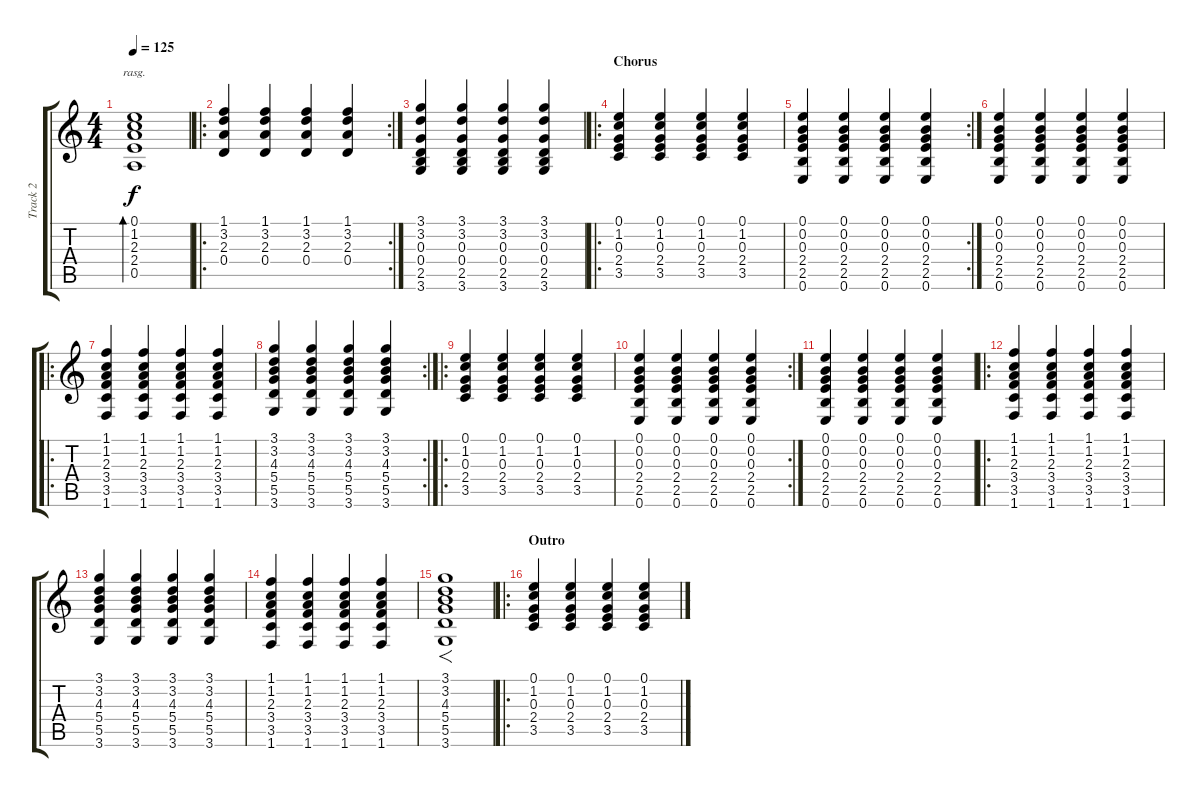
\track ("Track 2" "Track 2") {instrument acousticguitarnylon}
\staff {score tabs}
\tuning (E4 B3 G3 D3 A2 E2) {hide}
\ts (4 4)
\tempo 125
\clef g2
\ks c
(0.1 1.2 2.3 2.4 0.5).1{bd 120 rasg ii dy f} |
\ro
\rc 2
(1.1 3.2 2.3 0.4).4 (1.1 3.2 2.3 0.4).4 (1.1 3.2 2.3 0.4).4 (1.1 3.2 2.3 0.4).4 |
(3.1 3.2 0.3 0.4 2.5 3.6).4 (3.1 3.2 0.3 0.4 2.5 3.6).4 (3.1 3.2 0.3 0.4 2.5 3.6).4 (3.1 3.2 0.3 0.4 2.5 3.6).4 |
\ro
\section ("" "Chorus")
(0.1 1.2 0.3 2.4 3.5).4 (0.1 1.2 0.3 2.4 3.5).4 (0.1 1.2 0.3 2.4 3.5).4 (0.1 1.2 0.3 2.4 3.5).4 |
\rc 2
(0.1 0.2 0.3 2.4 2.5 0.6).4 (0.1 0.2 0.3 2.4 2.5 0.6).4 (0.1 0.2 0.3 2.4 2.5 0.6).4 (0.1 0.2 0.3 2.4 2.5 0.6).4 |
(0.1 0.2 0.3 2.4 2.5 0.6).4 (0.1 0.2 0.3 2.4 2.5 0.6).4 (0.1 0.2 0.3 2.4 2.5 0.6).4 (0.1 0.2 0.3 2.4 2.5 0.6).4 |
\ro
(1.1 1.2 2.3 3.4 3.5 1.6).4 (1.1 1.2 2.3 3.4 3.5 1.6).4 (1.1 1.2 2.3 3.4 3.5 1.6).4 (1.1 1.2 2.3 3.4 3.5 1.6).4 |
\rc 2
(3.1 3.2 4.3 5.4 5.5 3.6).4 (3.1 3.2 4.3 5.4 5.5 3.6).4 (3.1 3.2 4.3 5.4 5.5 3.6).4 (3.1 3.2 4.3 5.4 5.5 3.6).4 |
\ro
(0.1 1.2 0.3 2.4 3.5).4 (0.1 1.2 0.3 2.4 3.5).4 (0.1 1.2 0.3 2.4 3.5).4 (0.1 1.2 0.3 2.4 3.5).4 |
\rc 2
(0.1 0.2 0.3 2.4 2.5 0.6).4 (0.1 0.2 0.3 2.4 2.5 0.6).4 (0.1 0.2 0.3 2.4 2.5 0.6).4 (0.1 0.2 0.3 2.4 2.5 0.6).4 |
(0.1 0.2 0.3 2.4 2.5 0.6).4 (0.1 0.2 0.3 2.4 2.5 0.6).4 (0.1 0.2 0.3 2.4 2.5 0.6).4 (0.1 0.2 0.3 2.4 2.5 0.6).4 |
\ro
(1.1 1.2 2.3 3.4 3.5 1.6).4 (1.1 1.2 2.3 3.4 3.5 1.6).4 (1.1 1.2 2.3 3.4 3.5 1.6).4 (1.1 1.2 2.3 3.4 3.5 1.6).4 |
(3.1 3.2 4.3 5.4 5.5 3.6).4 (3.1 3.2 4.3 5.4 5.5 3.6).4 (3.1 3.2 4.3 5.4 5.5 3.6).4 (3.1 3.2 4.3 5.4 5.5 3.6).4 |
(1.1 1.2 2.3 3.4 3.5 1.6).4 (1.1 1.2 2.3 3.4 3.5 1.6).4 (1.1 1.2 2.3 3.4 3.5 1.6).4 (1.1 1.2 2.3 3.4 3.5 1.6).4 |
(3.1 3.2 4.3 5.4 5.5 3.6).1{f} |
\ro
\section ("" "Outro")
(0.1 1.2 0.3 2.4 3.5).4 (0.1 1.2 0.3 2.4 3.5).4 (0.1 1.2 0.3 2.4 3.5).4 (0.1 1.2 0.3 2.4 3.5).4
